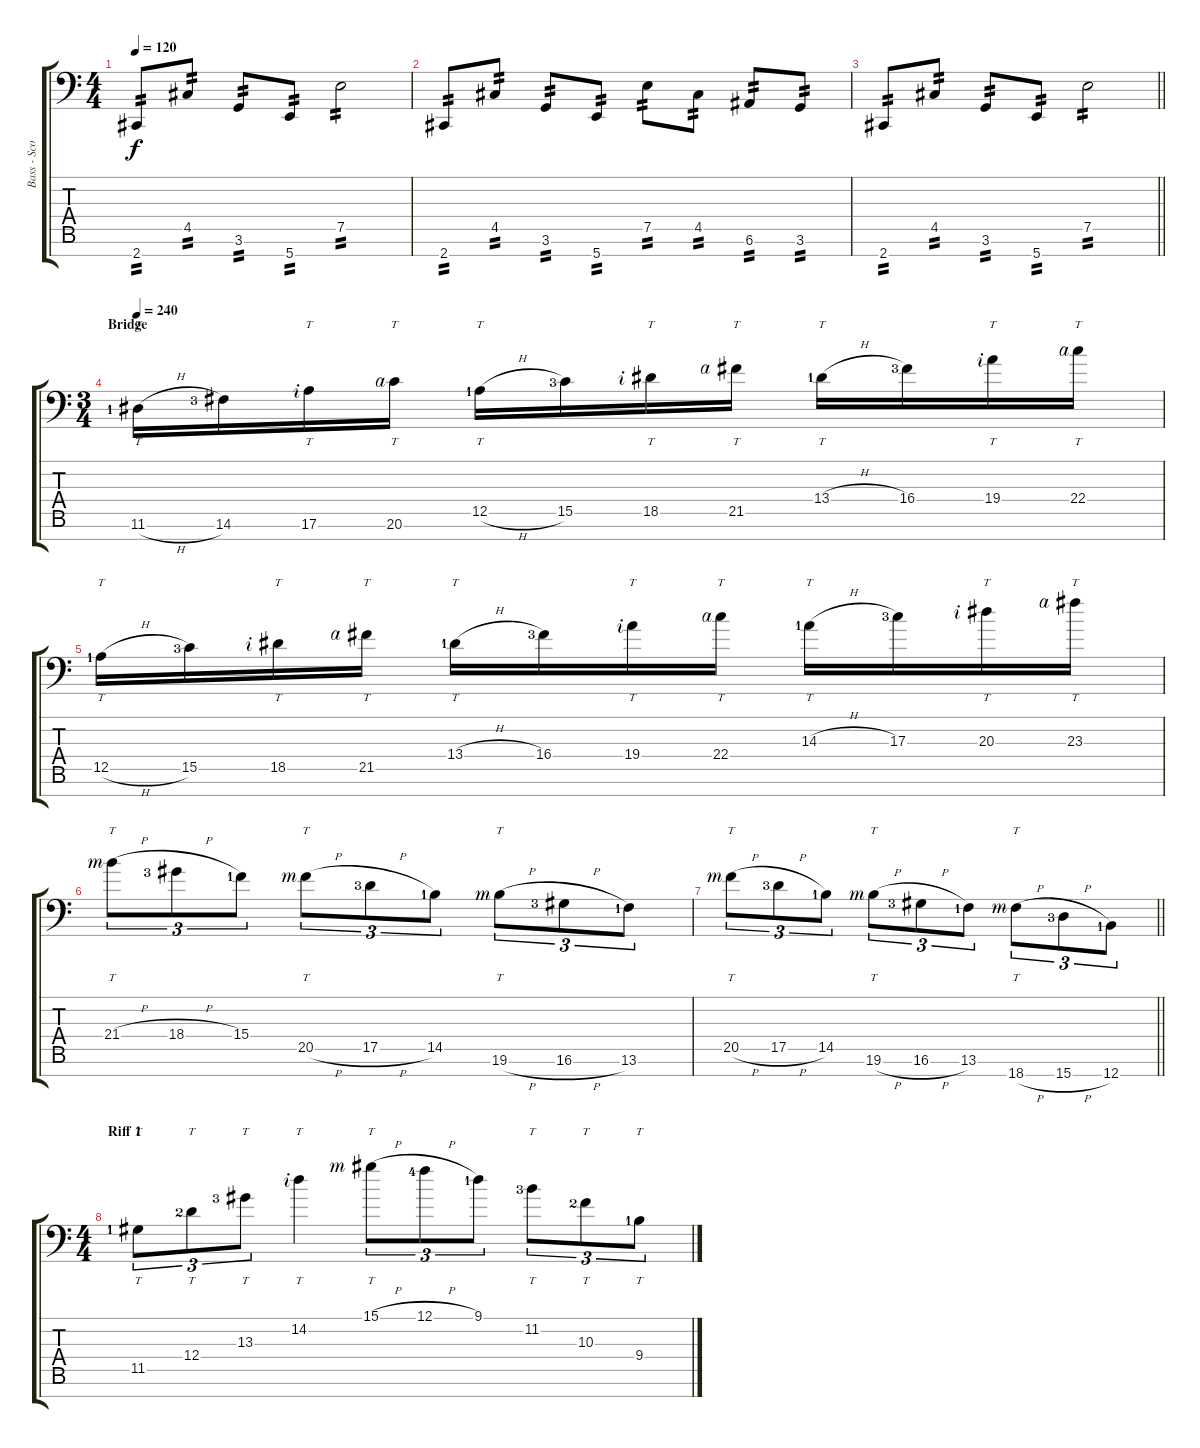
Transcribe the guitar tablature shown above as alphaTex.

\track ("Bass - Scott Plummer" "Bass - Sco") {instrument electricbassfinger}
\staff {score tabs}
\tuning (F3 C3 G2 D2 A1 E1 B0) {hide}
\ts (4 4)
\tempo 120
\clef f4
\ks c
2.7.8{tp 2 dy f} 4.5.8{tp 2} 3.6.8{tp 2} 5.7.8{tp 2} 7.5.2{tp 2} |
2.7.8{tp 2} 4.5.8{tp 2} 3.6.8{tp 2} 5.7.8{tp 2} 7.5.8{tp 2} 4.5.8{tp 2} 6.6.8{tp 2} 3.6.8{tp 2} |
\barLineRight lightlight
2.7.8{tp 2} 4.5.8{tp 2} 3.6.8{tp 2} 5.7.8{tp 2} 7.5.2{tp 2} |
\ts (3 4)
\section ("" "Bridge")
\tempo 240
11.6{h lf 2}.16{tt} 14.6{lf 4}.16 17.6{rf 2}.16{tt} 20.6{rf 4}.16{tt} 12.5{h lf 2}.16{tt} 15.5{lf 4}.16 18.5{rf 2}.16{tt} 21.5{rf 4}.16{tt} 13.4{h lf 2}.16{tt} 16.4{lf 4}.16 19.4{rf 2}.16{tt} 22.4{rf 4}.16{tt} |
12.5{h lf 2}.16{tt} 15.5{lf 4}.16 18.5{rf 2}.16{tt} 21.5{rf 4}.16{tt} 13.4{h lf 2}.16{tt} 16.4{lf 4}.16 19.4{rf 2}.16{tt} 22.4{rf 4}.16{tt} 14.3{h lf 2}.16{tt} 17.3{lf 4}.16 20.3{rf 2}.16{tt} 23.3{rf 4}.16{tt} |
21.4{h rf 3}.8{tt tu (3 2)} 18.4{h lf 4}.8{tu (3 2)} 15.4{lf 2}.8{tu (3 2)} 20.5{h rf 3}.8{tt tu (3 2)} 17.5{h lf 4}.8{tu (3 2)} 14.5{lf 2}.8{tu (3 2)} 19.6{h rf 3}.8{tt tu (3 2)} 16.6{h lf 4}.8{tu (3 2)} 13.6{lf 2}.8{tu (3 2)} |
\barLineRight lightlight
20.5{h rf 3}.8{tt tu (3 2)} 17.5{h lf 4}.8{tu (3 2)} 14.5{lf 2}.8{tu (3 2)} 19.6{h rf 3}.8{tt tu (3 2)} 16.6{h lf 4}.8{tu (3 2)} 13.6{lf 2}.8{tu (3 2)} 18.7{h rf 3}.8{tt tu (3 2)} 15.7{h lf 4}.8{tu (3 2)} 12.7{lf 2}.8{tu (3 2)} |
\ts (4 4)
\section ("" "Riff 1")
11.5{lf 2}.8{tt tu (3 2)} 12.4{lf 3}.8{tt tu (3 2)} 13.3{lf 4}.8{tt tu (3 2)} 14.2{rf 2}.4{tt} 15.1{h rf 3}.8{tt tu (3 2)} 12.1{h lf 5}.8{tu (3 2)} 9.1{lf 2}.8{tu (3 2)} 11.2{lf 4}.8{tt tu (3 2)} 10.3{lf 3}.8{tt tu (3 2)} 9.4{lf 2}.8{tt tu (3 2)}
